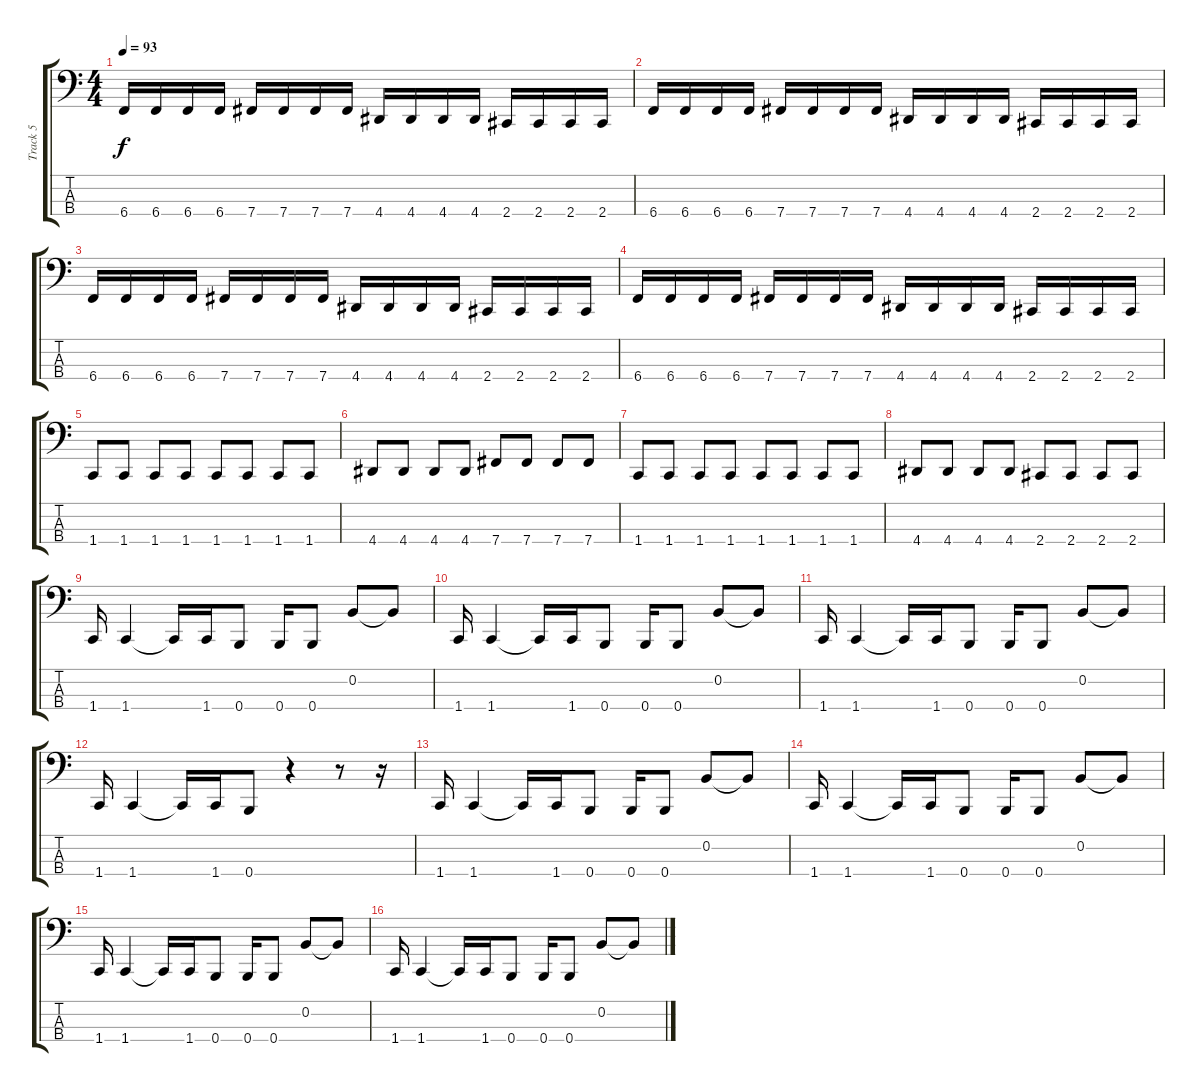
\track ("Track 5" "Track 5") {instrument electricbasspick}
\staff {score tabs}
\tuning (E2 B1 Gb1 B0) {hide}
\ts (4 4)
\tempo 93
\clef f4
\ks c
6.4.16{dy f} 6.4.16 6.4.16 6.4.16 7.4.16 7.4.16 7.4.16 7.4.16 4.4.16 4.4.16 4.4.16 4.4.16 2.4.16 2.4.16 2.4.16 2.4.16 |
6.4.16 6.4.16 6.4.16 6.4.16 7.4.16 7.4.16 7.4.16 7.4.16 4.4.16 4.4.16 4.4.16 4.4.16 2.4.16 2.4.16 2.4.16 2.4.16 |
6.4.16 6.4.16 6.4.16 6.4.16 7.4.16 7.4.16 7.4.16 7.4.16 4.4.16 4.4.16 4.4.16 4.4.16 2.4.16 2.4.16 2.4.16 2.4.16 |
6.4.16 6.4.16 6.4.16 6.4.16 7.4.16 7.4.16 7.4.16 7.4.16 4.4.16 4.4.16 4.4.16 4.4.16 2.4.16 2.4.16 2.4.16 2.4.16 |
1.4.8 1.4.8 1.4.8 1.4.8 1.4.8 1.4.8 1.4.8 1.4.8 |
4.4.8 4.4.8 4.4.8 4.4.8 7.4.8 7.4.8 7.4.8 7.4.8 |
1.4.8 1.4.8 1.4.8 1.4.8 1.4.8 1.4.8 1.4.8 1.4.8 |
4.4.8 4.4.8 4.4.8 4.4.8 2.4.8 2.4.8 2.4.8 2.4.8 |
1.4.16{balance 7} 1.4.4 1.4{t}.16 1.4.16 0.4.8 0.4.16 0.4.8 0.2.8 0.2{t}.8 |
1.4.16{balance 7} 1.4.4 1.4{t}.16 1.4.16 0.4.8 0.4.16 0.4.8 0.2.8 0.2{t}.8 |
1.4.16{balance 7} 1.4.4 1.4{t}.16 1.4.16 0.4.8 0.4.16 0.4.8 0.2.8 0.2{t}.8 |
1.4.16{balance 7} 1.4.4 1.4{t}.16 1.4.16 0.4.8 r.4 r.8 r.16 |
1.4.16{balance 7} 1.4.4 1.4{t}.16 1.4.16 0.4.8 0.4.16 0.4.8 0.2.8 0.2{t}.8 |
1.4.16{balance 7} 1.4.4 1.4{t}.16 1.4.16 0.4.8 0.4.16 0.4.8 0.2.8 0.2{t}.8 |
1.4.16{balance 7} 1.4.4 1.4{t}.16 1.4.16 0.4.8 0.4.16 0.4.8 0.2.8 0.2{t}.8 |
1.4.16{balance 7} 1.4.4 1.4{t}.16 1.4.16 0.4.8 0.4.16 0.4.8 0.2.8 0.2{t}.8
